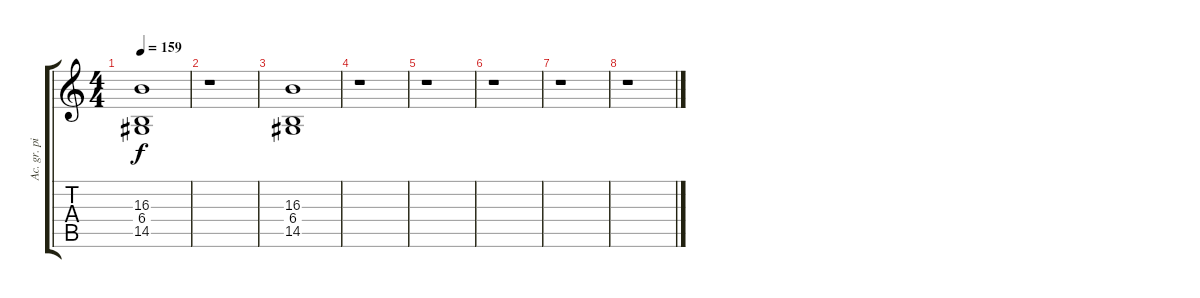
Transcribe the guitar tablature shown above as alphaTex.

\track ("Ac. gr. piano" "Ac. gr. pi") {instrument acousticgrandpiano}
\staff {score tabs}
\tuning (E4 B3 G3 D3 A2 E2) {hide}
\ts (4 4)
\tempo 159
\clef g2
\ks c
(16.3{t} 6.4{t} 14.5{t}).1{dy f} |
r.1 |
(16.3 6.4 14.5).1 |
r.1 |
r.1 |
r.1 |
r.1 |
r.1
